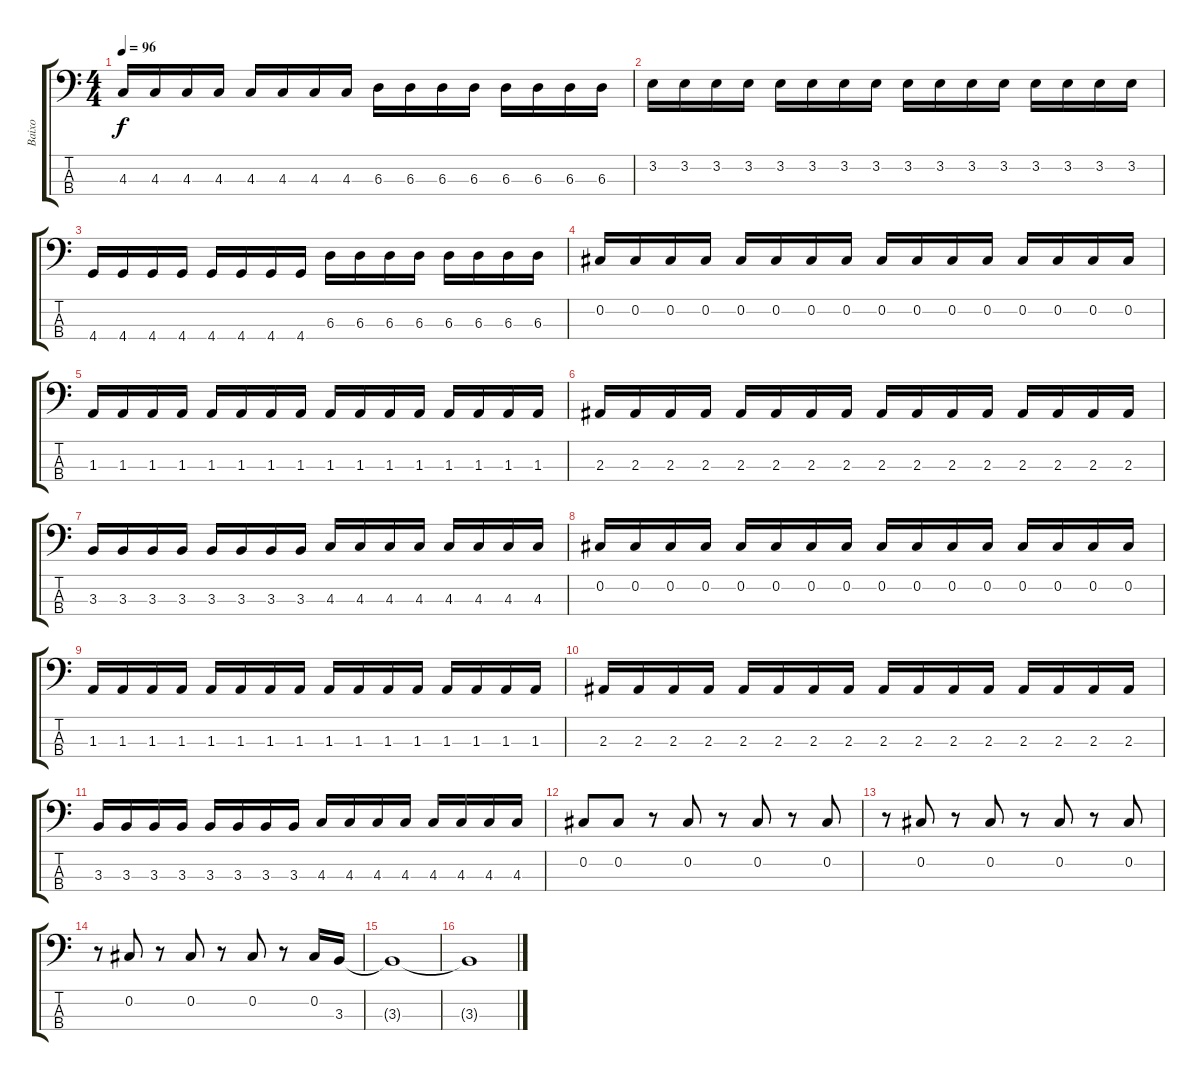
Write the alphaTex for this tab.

\track ("Baixo" "Baixo") {instrument electricbassfinger}
\staff {score tabs}
\tuning (Gb2 Db2 Ab1 Eb1) {hide}
\ts (4 4)
\tempo 96
\clef f4
\ks c
4.3.16{dy f} 4.3.16 4.3.16 4.3.16 4.3.16 4.3.16 4.3.16 4.3.16 6.3.16 6.3.16 6.3.16 6.3.16 6.3.16 6.3.16 6.3.16 6.3.16 |
3.2.16 3.2.16 3.2.16 3.2.16 3.2.16 3.2.16 3.2.16 3.2.16 3.2.16 3.2.16 3.2.16 3.2.16 3.2.16 3.2.16 3.2.16 3.2.16 |
4.4.16 4.4.16 4.4.16 4.4.16 4.4.16 4.4.16 4.4.16 4.4.16 6.3.16 6.3.16 6.3.16 6.3.16 6.3.16 6.3.16 6.3.16 6.3.16 |
0.2.16 0.2.16 0.2.16 0.2.16 0.2.16 0.2.16 0.2.16 0.2.16 0.2.16 0.2.16 0.2.16 0.2.16 0.2.16 0.2.16 0.2.16 0.2.16 |
1.3.16 1.3.16 1.3.16 1.3.16 1.3.16 1.3.16 1.3.16 1.3.16 1.3.16 1.3.16 1.3.16 1.3.16 1.3.16 1.3.16 1.3.16 1.3.16 |
2.3.16 2.3.16 2.3.16 2.3.16 2.3.16 2.3.16 2.3.16 2.3.16 2.3.16 2.3.16 2.3.16 2.3.16 2.3.16 2.3.16 2.3.16 2.3.16 |
3.3.16 3.3.16 3.3.16 3.3.16 3.3.16 3.3.16 3.3.16 3.3.16 4.3.16 4.3.16 4.3.16 4.3.16 4.3.16 4.3.16 4.3.16 4.3.16 |
0.2.16 0.2.16 0.2.16 0.2.16 0.2.16 0.2.16 0.2.16 0.2.16 0.2.16 0.2.16 0.2.16 0.2.16 0.2.16 0.2.16 0.2.16 0.2.16 |
1.3.16 1.3.16 1.3.16 1.3.16 1.3.16 1.3.16 1.3.16 1.3.16 1.3.16 1.3.16 1.3.16 1.3.16 1.3.16 1.3.16 1.3.16 1.3.16 |
2.3.16 2.3.16 2.3.16 2.3.16 2.3.16 2.3.16 2.3.16 2.3.16 2.3.16 2.3.16 2.3.16 2.3.16 2.3.16 2.3.16 2.3.16 2.3.16 |
3.3.16 3.3.16 3.3.16 3.3.16 3.3.16 3.3.16 3.3.16 3.3.16 4.3.16 4.3.16 4.3.16 4.3.16 4.3.16 4.3.16 4.3.16 4.3.16 |
0.2.8 0.2.8 r.8 0.2.8 r.8 0.2.8 r.8 0.2.8 |
r.8 0.2.8 r.8 0.2.8 r.8 0.2.8 r.8 0.2.8 |
r.8 0.2.8 r.8 0.2.8 r.8 0.2.8 r.8 0.2.16 3.3.16 |
3.3{t}.1 |
3.3{t}.1
